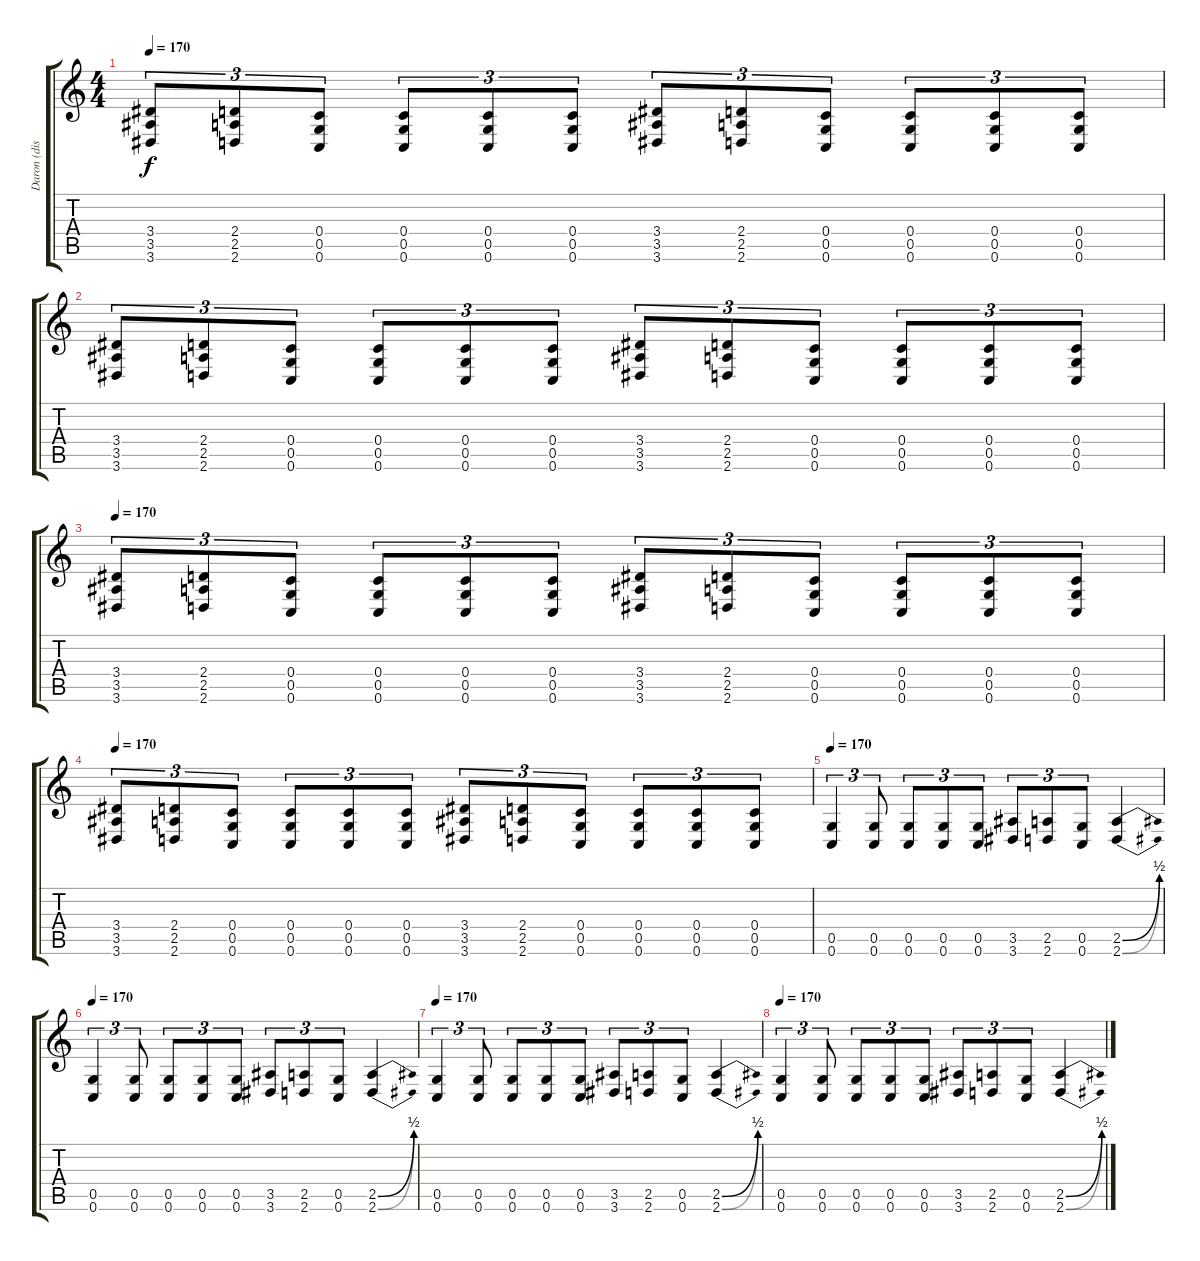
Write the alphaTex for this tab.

\track ("Daron (disto)" "Daron (dis") {instrument overdrivenguitar}
\staff {score tabs}
\tuning (D4 A3 F3 C3 G2 C2) {hide}
\ts (4 4)
\tempo 170
\clef g2
\ks c
(3.4 3.5 3.6).8{tu (3 2) dy f} (2.4 2.5 2.6).8{tu (3 2)} (0.4 0.5 0.6).8{tu (3 2)} (0.4 0.5 0.6).8{tu (3 2)} (0.4 0.5 0.6).8{tu (3 2)} (0.4 0.5 0.6).8{tu (3 2)} (3.4 3.5 3.6).8{tu (3 2)} (2.4 2.5 2.6).8{tu (3 2)} (0.4 0.5 0.6).8{tu (3 2)} (0.4 0.5 0.6).8{tu (3 2)} (0.4 0.5 0.6).8{tu (3 2)} (0.4 0.5 0.6).8{tu (3 2)} |
(3.4 3.5 3.6).8{tu (3 2)} (2.4 2.5 2.6).8{tu (3 2)} (0.4 0.5 0.6).8{tu (3 2)} (0.4 0.5 0.6).8{tu (3 2)} (0.4 0.5 0.6).8{tu (3 2)} (0.4 0.5 0.6).8{tu (3 2)} (3.4 3.5 3.6).8{tu (3 2)} (2.4 2.5 2.6).8{tu (3 2)} (0.4 0.5 0.6).8{tu (3 2)} (0.4 0.5 0.6).8{tu (3 2)} (0.4 0.5 0.6).8{tu (3 2)} (0.4 0.5 0.6).8{tu (3 2)} |
\tempo 170
(3.4 3.5 3.6).8{tu (3 2)} (2.4 2.5 2.6).8{tu (3 2)} (0.4 0.5 0.6).8{tu (3 2)} (0.4 0.5 0.6).8{tu (3 2)} (0.4 0.5 0.6).8{tu (3 2)} (0.4 0.5 0.6).8{tu (3 2)} (3.4 3.5 3.6).8{tu (3 2)} (2.4 2.5 2.6).8{tu (3 2)} (0.4 0.5 0.6).8{tu (3 2)} (0.4 0.5 0.6).8{tu (3 2)} (0.4 0.5 0.6).8{tu (3 2)} (0.4 0.5 0.6).8{tu (3 2)} |
\tempo 170
(3.4 3.5 3.6).8{tu (3 2)} (2.4 2.5 2.6).8{tu (3 2)} (0.4 0.5 0.6).8{tu (3 2)} (0.4 0.5 0.6).8{tu (3 2)} (0.4 0.5 0.6).8{tu (3 2)} (0.4 0.5 0.6).8{tu (3 2)} (3.4 3.5 3.6).8{tu (3 2)} (2.4 2.5 2.6).8{tu (3 2)} (0.4 0.5 0.6).8{tu (3 2)} (0.4 0.5 0.6).8{tu (3 2)} (0.4 0.5 0.6).8{tu (3 2)} (0.4 0.5 0.6).8{tu (3 2)} |
\tempo 170
(0.5 0.6).4{tu (3 2)} (0.5 0.6).8{tu (3 2)} (0.5 0.6).8{tu (3 2)} (0.5 0.6).8{tu (3 2)} (0.5 0.6).8{tu (3 2)} (3.5 3.6).8{tu (3 2)} (2.5 2.6).8{tu (3 2)} (0.5 0.6).8{tu (3 2)} (2.5{be (bend 0 0 60 2)} 2.6{be (bend 0 0 60 2)}).4 |
\tempo 170
(0.5 0.6).4{tu (3 2)} (0.5 0.6).8{tu (3 2)} (0.5 0.6).8{tu (3 2)} (0.5 0.6).8{tu (3 2)} (0.5 0.6).8{tu (3 2)} (3.5 3.6).8{tu (3 2)} (2.5 2.6).8{tu (3 2)} (0.5 0.6).8{tu (3 2)} (2.5{be (bend 0 0 60 2)} 2.6{be (bend 0 0 60 2)}).4 |
\tempo 170
(0.5 0.6).4{tu (3 2)} (0.5 0.6).8{tu (3 2)} (0.5 0.6).8{tu (3 2)} (0.5 0.6).8{tu (3 2)} (0.5 0.6).8{tu (3 2)} (3.5 3.6).8{tu (3 2)} (2.5 2.6).8{tu (3 2)} (0.5 0.6).8{tu (3 2)} (2.5{be (bend 0 0 60 2)} 2.6{be (bend 0 0 60 2)}).4 |
\tempo 170
(0.5 0.6).4{tu (3 2)} (0.5 0.6).8{tu (3 2)} (0.5 0.6).8{tu (3 2)} (0.5 0.6).8{tu (3 2)} (0.5 0.6).8{tu (3 2)} (3.5 3.6).8{tu (3 2)} (2.5 2.6).8{tu (3 2)} (0.5 0.6).8{tu (3 2)} (2.5{be (bend 0 0 60 2)} 2.6{be (bend 0 0 60 2)}).4
